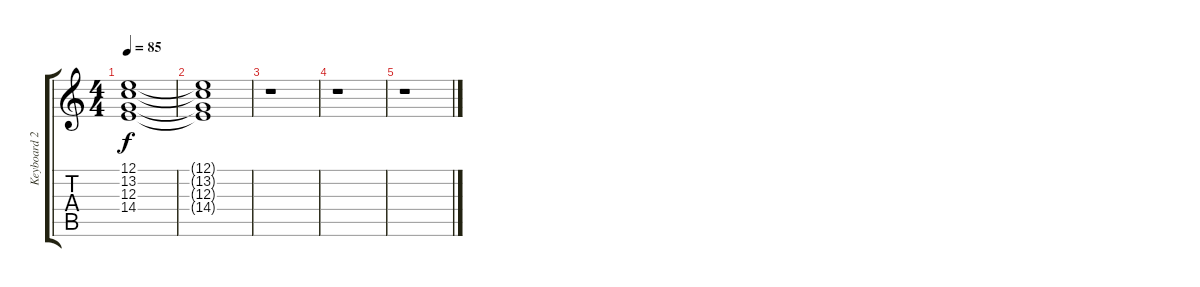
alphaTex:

\track ("Keyboard 2" "Keyboard 2") {instrument stringensemble1}
\staff {score tabs}
\tuning (E4 B3 G3 D3 A2 E2) {hide}
\ts (4 4)
\tempo 85
\clef g2
\ks c
(12.1 13.2 12.3 14.4).1{dy f} |
(12.1{t} 13.2{t} 12.3{t} 14.4{t}).1{volume 0} |
r.1 |
r.1 |
r.1
